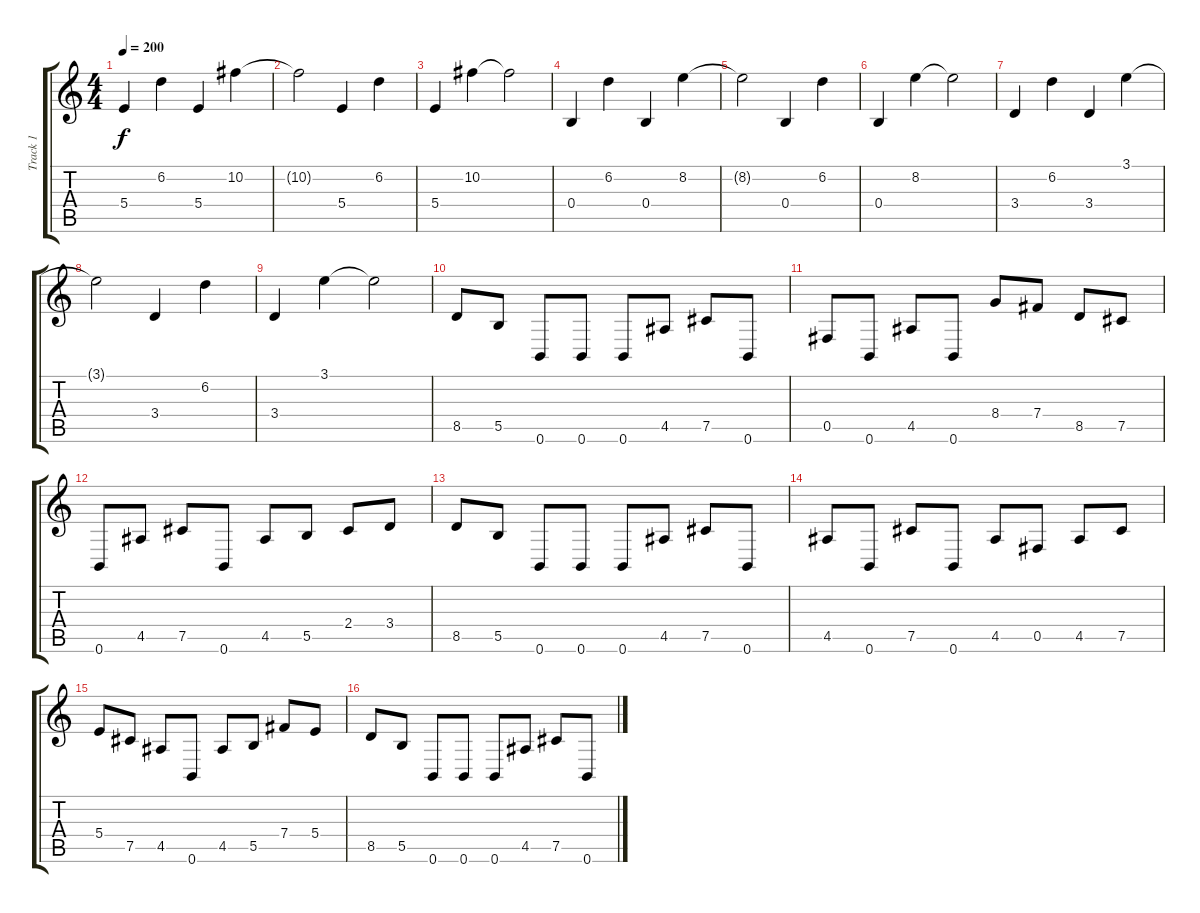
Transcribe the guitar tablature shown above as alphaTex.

\track ("Track 1" "Track 1") {instrument distortionguitar}
\staff {score tabs}
\tuning (Db4 Ab3 E3 B2 Gb2 B1) {hide}
\ts (4 4)
\tempo 200
\clef g2
\ks c
5.4.4{dy f instrument electricguitarjazz} 6.2.4 5.4.4 10.2.4 |
10.2{t}.2 5.4.4 6.2.4 |
5.4.4 10.2.4 10.2{t}.2 |
0.4.4{instrument electricguitarjazz} 6.2.4 0.4.4 8.2.4 |
8.2{t}.2 0.4.4 6.2.4 |
0.4.4 8.2.4 8.2{t}.2 |
3.4.4{instrument electricguitarjazz} 6.2.4 3.4.4 3.1.4 |
3.1{t}.2 3.4.4 6.2.4 |
3.4.4 3.1.4 3.1{t}.2 |
8.5.8{instrument distortionguitar} 5.5.8 0.6.8 0.6.8 0.6.8 4.5.8 7.5.8 0.6.8 |
0.5.8 0.6.8 4.5.8 0.6.8 8.4.8 7.4.8 8.5.8 7.5.8 |
0.6.8 4.5.8 7.5.8 0.6.8 4.5.8 5.5.8 2.4.8 3.4.8 |
8.5.8 5.5.8 0.6.8 0.6.8 0.6.8 4.5.8 7.5.8 0.6.8 |
4.5.8 0.6.8 7.5.8 0.6.8 4.5.8 0.5.8 4.5.8 7.5.8 |
5.4.8 7.5.8 4.5.8 0.6.8 4.5.8 5.5.8 7.4.8 5.4.8 |
8.5.8 5.5.8 0.6.8 0.6.8 0.6.8 4.5.8 7.5.8 0.6.8
